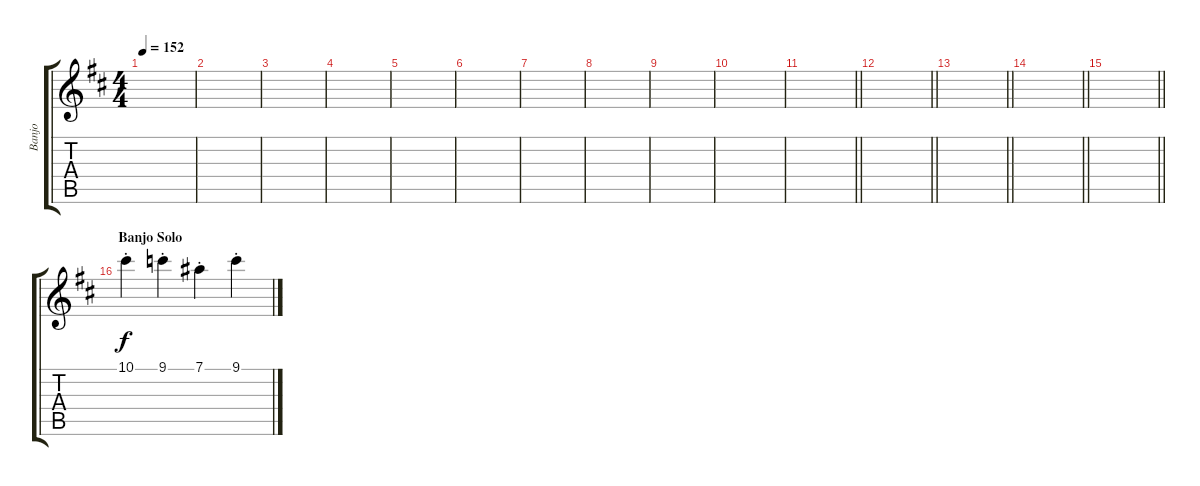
\track ("Banjo" "Banjo") {instrument banjo}
\staff {score tabs}
\tuning (Eb4 Bb3 Gb3 Db3 Ab2 Eb2) {hide}
\displaytranspose 12
\ts (4 4)
\tempo 152
\clef g2
\ks d
|
|
|
|
|
|
|
|
|
|
\barLineRight lightlight
|
\barLineRight lightlight
|
\barLineRight lightlight
|
\barLineRight lightlight
|
\barLineRight lightlight
|
\section ("" "Banjo Solo")
10.1{st}.4 9.1{st}.4 7.1{st}.4 9.1{st}.4
